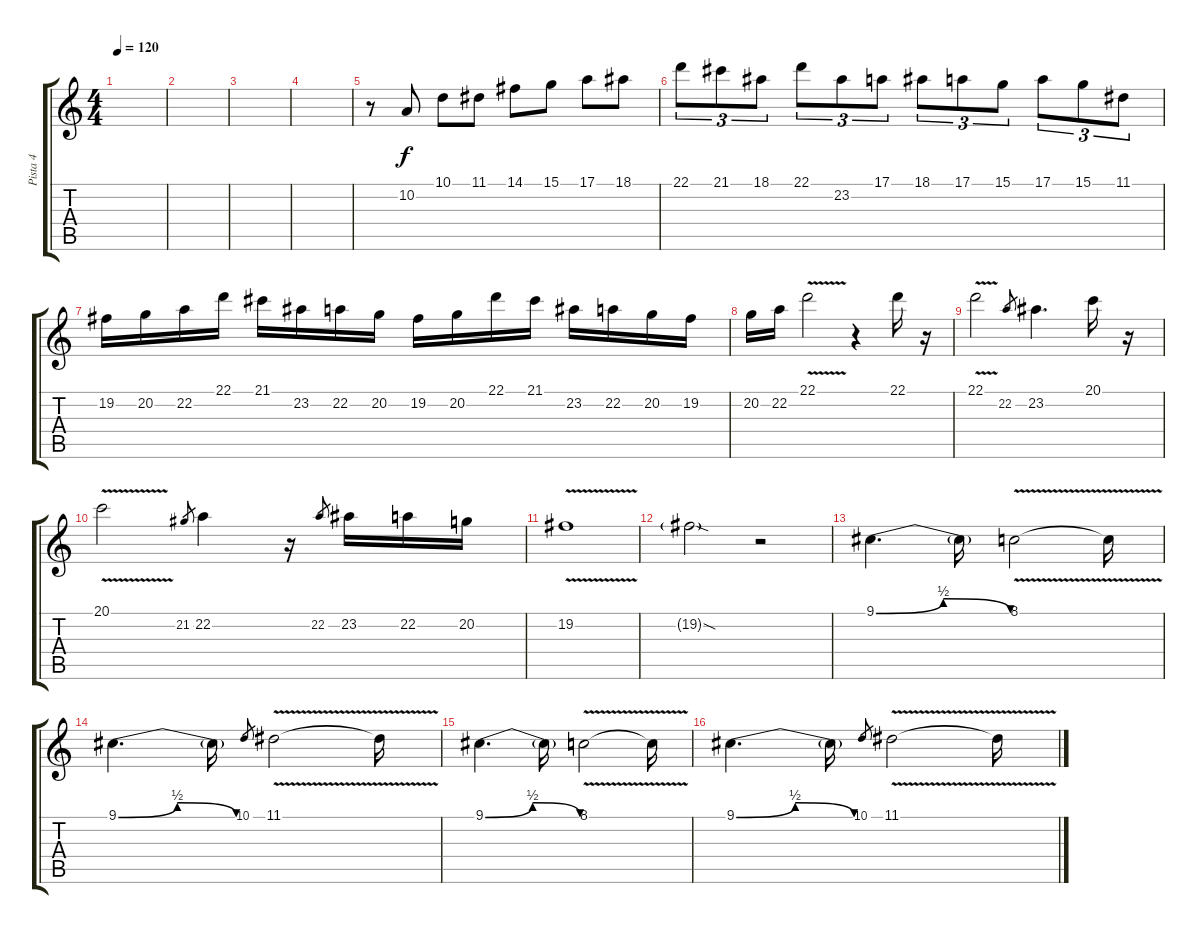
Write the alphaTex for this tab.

\track ("Pista 4" "Pista 4") {instrument lead1square}
\staff {score tabs}
\tuning (E4 B3 G3 D3 A2 E2) {hide}
\ts (4 4)
\tempo 120
\clef g2
\ks c
|
|
|
|
r.8 10.2.8 10.1.8 11.1.8 14.1.8 15.1.8 17.1.8 18.1.8 |
22.1.8{tu (3 2)} 21.1.8{tu (3 2)} 18.1.8{tu (3 2)} 22.1.8{tu (3 2)} 23.2.8{tu (3 2)} 17.1.8{tu (3 2)} 18.1.8{tu (3 2)} 17.1.8{tu (3 2)} 15.1.8{tu (3 2)} 17.1.8{tu (3 2)} 15.1.8{tu (3 2)} 11.1.8{tu (3 2)} |
19.2.16 20.2.16 22.2.16 22.1.16 21.1.16 23.2.16 22.2.16 20.2.16 19.2.16 20.2.16 22.1.16 21.1.16 23.2.16 22.2.16 20.2.16 19.2.16 |
20.2.16 22.2.16 22.1{v}.2 r.4 22.1.16 r.16 |
22.1{v}.2 22.2.8{gr} 23.2.4{d} 20.1.16 r.16 |
20.1{v}.2 21.2.8{gr} 22.2.4 r.16 22.2.8{gr} 23.2.16 22.2.16 20.2.16 |
19.2{v}.1 |
19.2{sod g}.2 r.2 |
9.1{be (bendrelease 0 0 30 2 45 2 60 0)}.4{d volume 16 instrument stringensemble1} 9.1{t}.16 8.1{v}.2 8.1{t}.16 |
9.1{be (bendrelease 0 0 30 2 45 2 60 0)}.4{d} 9.1{t}.16 10.1.8{gr} 11.1{v}.2 11.1{t}.16 |
9.1{be (bendrelease 0 0 30 2 45 2 60 0)}.4{d} 9.1{t}.16 8.1{v}.2 8.1{t}.16 |
9.1{be (bendrelease 0 0 30 2 45 2 60 0)}.4{d} 9.1{t}.16 10.1.8{gr} 11.1{v}.2 11.1{t}.16
